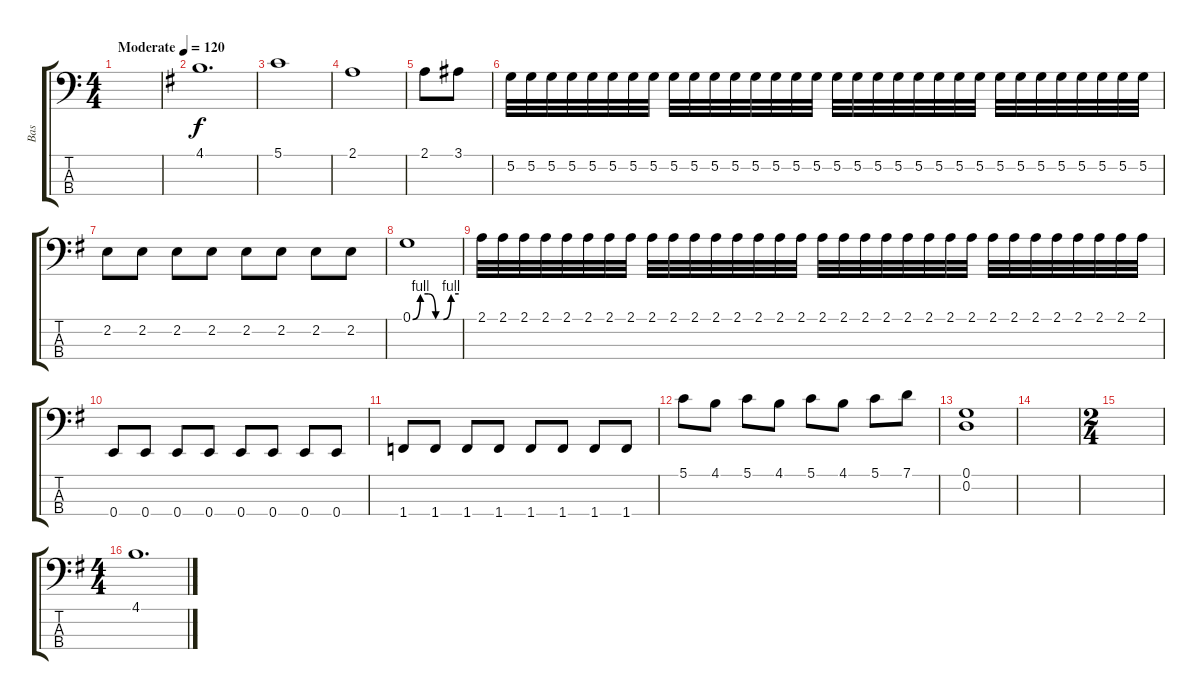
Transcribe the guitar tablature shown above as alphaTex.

\track ("Bas" "Bas") {instrument electricbassfinger}
\staff {score tabs}
\tuning (G2 D2 A1 E1) {hide}
\ts (4 4)
\tempo (120 "Moderate")
\clef f4
\ks c
|
\ks eminor
4.1.1{d} |
5.1.1 |
2.1.1 |
2.1.8 3.1.8 |
5.2.32 5.2.32 5.2.32 5.2.32 5.2.32 5.2.32 5.2.32 5.2.32 5.2.32 5.2.32 5.2.32 5.2.32 5.2.32 5.2.32 5.2.32 5.2.32 5.2.32 5.2.32 5.2.32 5.2.32 5.2.32 5.2.32 5.2.32 5.2.32 5.2.32 5.2.32 5.2.32 5.2.32 5.2.32 5.2.32 5.2.32 5.2.32 |
2.2.8 2.2.8 2.2.8 2.2.8 2.2.8 2.2.8 2.2.8 2.2.8 |
0.1{be (custom 0 0 10 4 20 4 30 0 40 0 50 4 60 4)}.1 |
2.1.32 2.1.32 2.1.32 2.1.32 2.1.32 2.1.32 2.1.32 2.1.32 2.1.32 2.1.32 2.1.32 2.1.32 2.1.32 2.1.32 2.1.32 2.1.32 2.1.32 2.1.32 2.1.32 2.1.32 2.1.32 2.1.32 2.1.32 2.1.32 2.1.32 2.1.32 2.1.32 2.1.32 2.1.32 2.1.32 2.1.32 2.1.32 |
0.4.8 0.4.8 0.4.8 0.4.8 0.4.8 0.4.8 0.4.8 0.4.8 |
1.4.8 1.4.8 1.4.8 1.4.8 1.4.8 1.4.8 1.4.8 1.4.8 |
5.1.8 4.1.8 5.1.8 4.1.8 5.1.8 4.1.8 5.1.8 7.1.8 |
(0.1 0.2).1 |
|
\ts (2 4)
|
\ts (4 4)
4.1.1{d}
